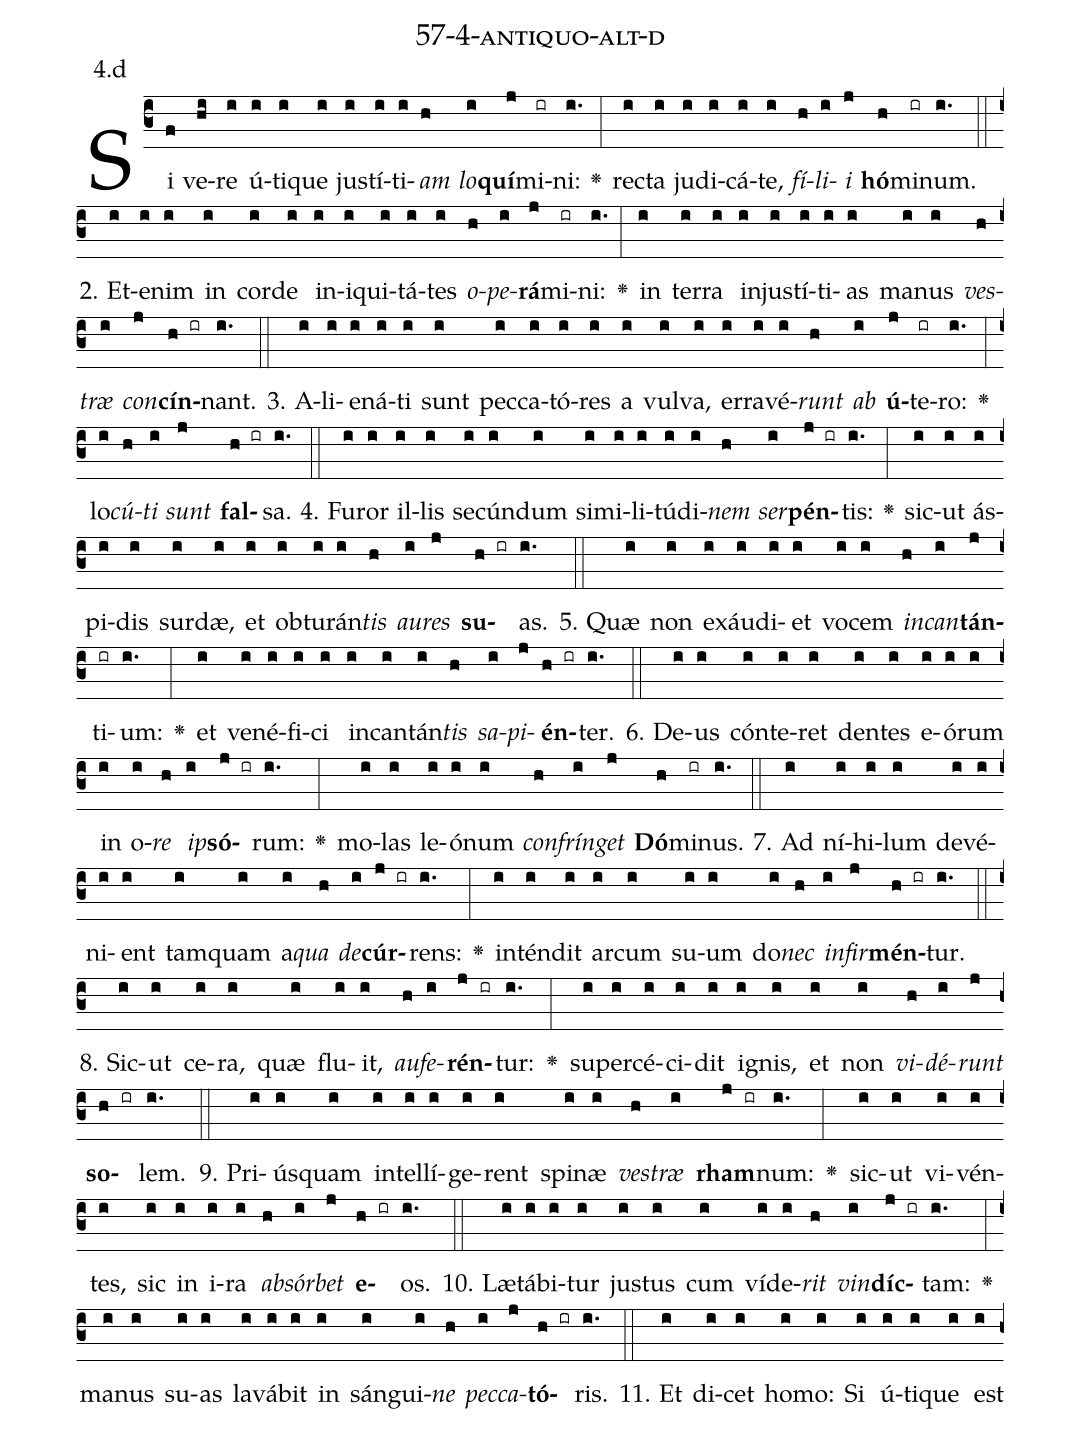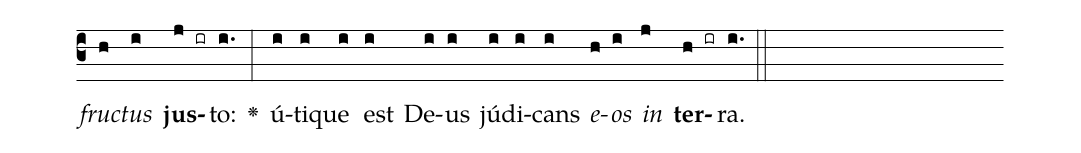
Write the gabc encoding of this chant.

name: 57-4-antiquo-alt-d;
annotation: 4.d;
%%
(c3)Si(f) ve(hi)re(i) ú(i)ti(i)que(i) jus(i)tí(i)ti(i)<i>am</i>(h) <i>lo</i>(i)<b>quí</b>(j)mi(ir)ni:(i.) <v>\greheightstar</v>(:) rec(i)ta(i) ju(i)di(i)cá(i)te,(i) <i>fí</i>(h)<i>li</i>(i)<i>i</i>(j) <b>hó</b>(h)mi(ir)num.(i.) (::)
2. Et(i)e(i)nim(i) in(i) cor(i)de(i) in(i)i(i)qui(i)tá(i)tes(i) <i>o</i>(h)<i>pe</i>(i)<b>rá</b>(j)mi(ir)ni:(i.) <v>\greheightstar</v>(:) in(i) ter(i)ra(i) in(i)jus(i)tí(i)ti(i)as(i) ma(i)nus(i) <i>ves</i>(h)<i>træ</i>(i) <i>con</i>(j)<b>cín</b>(h ir)nant.(i.) (::)
3. A(i)li(i)e(i)ná(i)ti(i) sunt(i) pec(i)ca(i)tó(i)res(i) a(i) vul(i)va,(i) er(i)ra(i)vé(i)<i>runt</i>(h) <i>ab</i>(i) <b>ú</b>(j)te(ir)ro:(i.) <v>\greheightstar</v>(:) lo(i)<i>cú</i>(h)<i>ti</i>(i) <i>sunt</i>(j) <b>fal</b>(h ir)sa.(i.) (::)
4. Fu(i)ror(i) il(i)lis(i) se(i)cún(i)dum(i) si(i)mi(i)li(i)tú(i)di(i)<i>nem</i>(h) <i>ser</i>(i)<b>pén</b>(j ir)tis:(i.) <v>\greheightstar</v>(:) sic(i)ut(i) ás(i)pi(i)dis(i) sur(i)dæ,(i) et(i) ob(i)tu(i)rán(i)<i>tis</i>(h) <i>au</i>(i)<i>res</i>(j) <b>su</b>(h ir)as.(i.) (::)
5. Quæ(i) non(i) ex(i)áu(i)di(i)et(i) vo(i)cem(i) <i>in</i>(h)<i>can</i>(i)<b>tán</b>(j)ti(ir)um:(i.) <v>\greheightstar</v>(:) et(i) ve(i)né(i)fi(i)ci(i) in(i)can(i)tán(i)<i>tis</i>(h) <i>sa</i>(i)<i>pi</i>(j)<b>én</b>(h ir)ter.(i.) (::)
6. De(i)us(i) cón(i)te(i)ret(i) den(i)tes(i) e(i)ó(i)rum(i) in(i) o(i)<i>re</i>(h) <i>ip</i>(i)<b>só</b>(j ir)rum:(i.) <v>\greheightstar</v>(:) mo(i)las(i) le(i)ó(i)num(i) <i>con</i>(h)<i>frín</i>(i)<i>get</i>(j) <b>Dó</b>(h)mi(ir)nus.(i.) (::)
7. Ad(i) ní(i)hi(i)lum(i) de(i)vé(i)ni(i)ent(i) tam(i)quam(i) a(i)<i>qua</i>(h) <i>de</i>(i)<b>cúr</b>(j ir)rens:(i.) <v>\greheightstar</v>(:) in(i)tén(i)dit(i) ar(i)cum(i) su(i)um(i) do(i)<i>nec</i>(h) <i>in</i>(i)<i>fir</i>(j)<b>mén</b>(h ir)tur.(i.) (::)
8. Sic(i)ut(i) ce(i)ra,(i) quæ(i) flu(i)it,(i) <i>au</i>(h)<i>fe</i>(i)<b>rén</b>(j ir)tur:(i.) <v>\greheightstar</v>(:) su(i)per(i)cé(i)ci(i)dit(i) i(i)gnis,(i) et(i) non(i) <i>vi</i>(h)<i>dé</i>(i)<i>runt</i>(j) <b>so</b>(h ir)lem.(i.) (::)
9. Pri(i)ús(i)quam(i) in(i)tel(i)lí(i)ge(i)rent(i) spi(i)næ(i) <i>ves</i>(h)<i>træ</i>(i) <b>rham</b>(j ir)num:(i.) <v>\greheightstar</v>(:) sic(i)ut(i) vi(i)vén(i)tes,(i) sic(i) in(i) i(i)ra(i) <i>ab</i>(h)<i>sór</i>(i)<i>bet</i>(j) <b>e</b>(h ir)os.(i.) (::)
10. Læ(i)tá(i)bi(i)tur(i) jus(i)tus(i) cum(i) ví(i)de(i)<i>rit</i>(h) <i>vin</i>(i)<b>díc</b>(j ir)tam:(i.) <v>\greheightstar</v>(:) ma(i)nus(i) su(i)as(i) la(i)vá(i)bit(i) in(i) sán(i)gui(i)<i>ne</i>(h) <i>pec</i>(i)<i>ca</i>(j)<b>tó</b>(h ir)ris.(i.) (::)
11. Et(i) di(i)cet(i) ho(i)mo:(i) Si(i) ú(i)ti(i)que(i) est(i) <i>fruc</i>(h)<i>tus</i>(i) <b>jus</b>(j ir)to:(i.) <v>\greheightstar</v>(:) ú(i)ti(i)que(i) est(i) De(i)us(i) jú(i)di(i)cans(i) <i>e</i>(h)<i>os</i>(i) <i>in</i>(j) <b>ter</b>(h ir)ra.(i.) (::)
